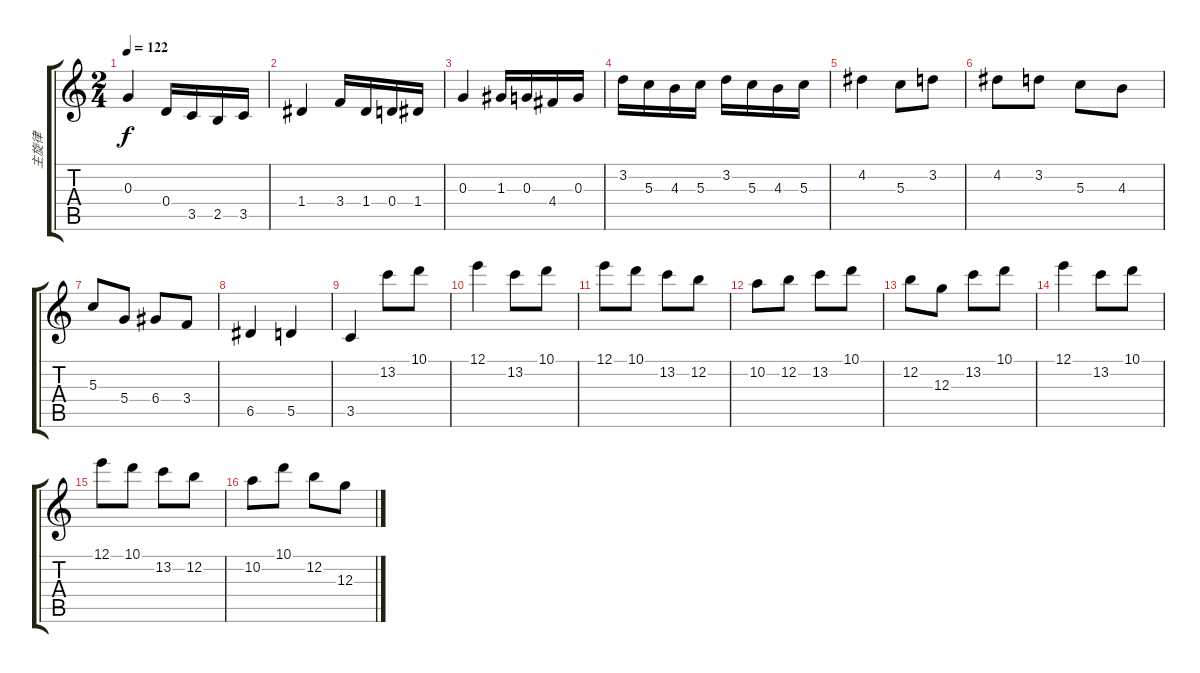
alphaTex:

\track ("主旋律" "主旋律") {instrument overdrivenguitar}
\staff {score tabs}
\tuning (E4 B3 G3 D3 A2 E2) {hide}
\ts (2 4)
\tempo 122
\clef g2
\ks c
0.3.4{dy f} 0.4.16 3.5.16 2.5.16 3.5.16 |
1.4.4 3.4.16 1.4.16 0.4.16 1.4.16 |
0.3.4 1.3.16 0.3.16 4.4.16 0.3.16 |
3.2.16 5.3.16 4.3.16 5.3.16 3.2.16 5.3.16 4.3.16 5.3.16 |
4.2.4 5.3.8 3.2.8 |
4.2.8 3.2.8 5.3.8 4.3.8 |
5.3.8 5.4.8 6.4.8 3.4.8 |
6.5.4 5.5.4 |
3.5.4 13.2.8 10.1.8 |
12.1.4 13.2.8 10.1.8 |
12.1.8 10.1.8 13.2.8 12.2.8 |
10.2.8 12.2.8 13.2.8 10.1.8 |
12.2.8 12.3.8 13.2.8 10.1.8 |
12.1.4 13.2.8 10.1.8 |
12.1.8 10.1.8 13.2.8 12.2.8 |
10.2.8 10.1.8 12.2.8 12.3.8
